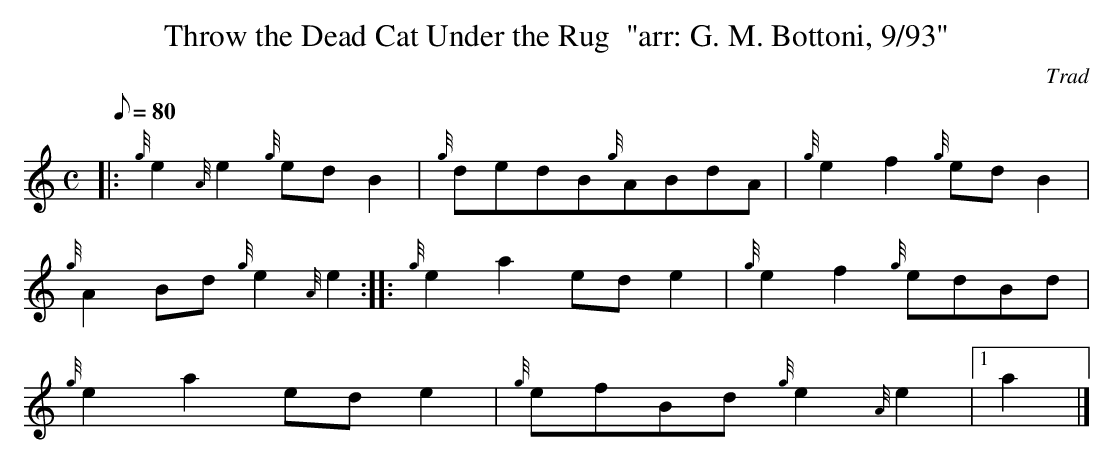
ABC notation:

X:1
T:Throw the Dead Cat Under the Rug  "arr: G. M. Bottoni, 9/93"
M:C
L:1/8
Q:80
C:Trad
K:HP
|: {g}e2{A}e2{g}edB2 | \
{g}dedB{g}ABdA | \
{g}e2f2{g}edB2 |
{g}A2Bd{g}e2{A}e2 :: \
{g}e2a2ede2 | \
{g}e2f2{g}edBd |
{g}e2a2ede2 | \
{g}efBd{g}e2{A}e2|1 a2|]
